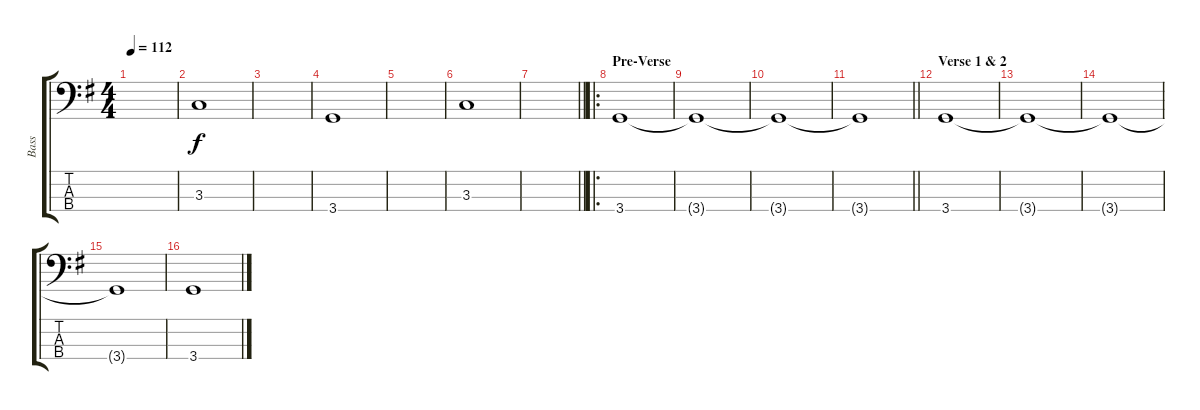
\track ("Bass" "Bass") {instrument electricbassfinger}
\staff {score tabs}
\tuning (G2 D2 A1 E1) {hide}
\ts (4 4)
\tempo 112
\clef f4
\ks g
|
3.3.1 |
|
3.4.1 |
|
3.3.1 |
\barLineRight lightlight
|
\ro
\section ("" "Pre-Verse")
3.4.1 |
3.4{t}.1 |
3.4{t}.1 |
\barLineRight lightlight
3.4{t}.1 |
\section ("" "Verse 1 & 2")
3.4.1 |
3.4{t}.1 |
3.4{t}.1 |
3.4{t}.1 |
3.4.1
